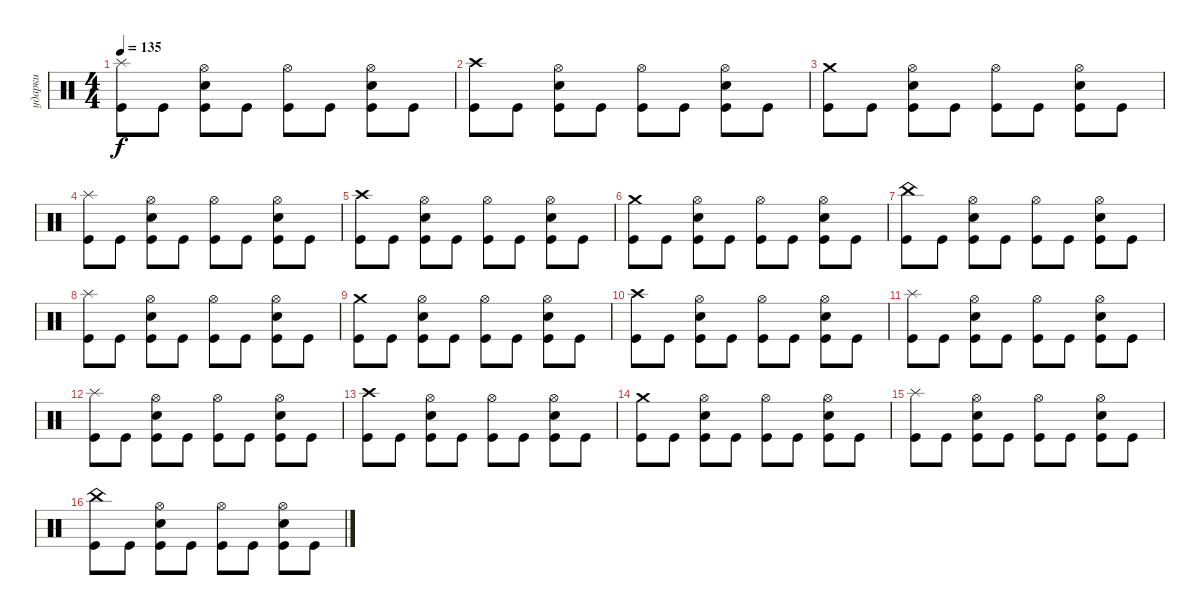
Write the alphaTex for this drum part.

\track ("ударки" "ударки") {instrument percussion}
\staff {score}
\articulation defaults
\ts (4 4)
\tempo 135
\clef neutral
\ks c
("Kick (hit)" "Splash (hit)").8{dy f} "Kick (hit)".8 ("Kick (hit)" "Electric Snare (hit)" "Hi-Hat (open)").8 "Kick (hit)".8 ("Kick (hit)" "Hi-Hat (open)").8 "Kick (hit)".8 ("Kick (hit)" "Electric Snare (hit)" "Hi-Hat (open)").8 "Kick (hit)".8 |
("Kick (hit)" "Crash high (hit)").8 "Kick (hit)".8 ("Kick (hit)" "Electric Snare (hit)" "Hi-Hat (open)").8 "Kick (hit)".8 ("Kick (hit)" "Hi-Hat (open)").8 "Kick (hit)".8 ("Kick (hit)" "Electric Snare (hit)" "Hi-Hat (open)").8 "Kick (hit)".8 |
("Kick (hit)" "Crash medium (hit)").8 "Kick (hit)".8 ("Kick (hit)" "Electric Snare (hit)" "Hi-Hat (open)").8 "Kick (hit)".8 ("Kick (hit)" "Hi-Hat (open)").8 "Kick (hit)".8 ("Kick (hit)" "Electric Snare (hit)" "Hi-Hat (open)").8 "Kick (hit)".8 |
("Kick (hit)" "Splash (hit)").8 "Kick (hit)".8 ("Kick (hit)" "Electric Snare (hit)" "Hi-Hat (open)").8 "Kick (hit)".8 ("Kick (hit)" "Hi-Hat (open)").8 "Kick (hit)".8 ("Kick (hit)" "Electric Snare (hit)" "Hi-Hat (open)").8 "Kick (hit)".8 |
("Kick (hit)" "Crash high (hit)").8 "Kick (hit)".8 ("Kick (hit)" "Electric Snare (hit)" "Hi-Hat (open)").8 "Kick (hit)".8 ("Kick (hit)" "Hi-Hat (open)").8 "Kick (hit)".8 ("Kick (hit)" "Electric Snare (hit)" "Hi-Hat (open)").8 "Kick (hit)".8 |
("Kick (hit)" "Crash medium (hit)").8 "Kick (hit)".8 ("Kick (hit)" "Electric Snare (hit)" "Hi-Hat (open)").8 "Kick (hit)".8 ("Kick (hit)" "Hi-Hat (open)").8 "Kick (hit)".8 ("Kick (hit)" "Electric Snare (hit)" "Hi-Hat (open)").8 "Kick (hit)".8 |
("Kick (hit)" "China (hit)").8 "Kick (hit)".8 ("Kick (hit)" "Electric Snare (hit)" "Hi-Hat (open)").8 "Kick (hit)".8 ("Kick (hit)" "Hi-Hat (open)").8 "Kick (hit)".8 ("Kick (hit)" "Electric Snare (hit)" "Hi-Hat (open)").8 "Kick (hit)".8 |
("Kick (hit)" "Splash (hit)").8 "Kick (hit)".8 ("Kick (hit)" "Electric Snare (hit)" "Hi-Hat (open)").8 "Kick (hit)".8 ("Kick (hit)" "Hi-Hat (open)").8 "Kick (hit)".8 ("Kick (hit)" "Electric Snare (hit)" "Hi-Hat (open)").8 "Kick (hit)".8 |
("Kick (hit)" "Crash medium (hit)").8 "Kick (hit)".8 ("Kick (hit)" "Electric Snare (hit)" "Hi-Hat (open)").8 "Kick (hit)".8 ("Kick (hit)" "Hi-Hat (open)").8 "Kick (hit)".8 ("Kick (hit)" "Electric Snare (hit)" "Hi-Hat (open)").8 "Kick (hit)".8 |
("Kick (hit)" "Crash high (hit)").8 "Kick (hit)".8 ("Kick (hit)" "Electric Snare (hit)" "Hi-Hat (open)").8 "Kick (hit)".8 ("Kick (hit)" "Hi-Hat (open)").8 "Kick (hit)".8 ("Kick (hit)" "Electric Snare (hit)" "Hi-Hat (open)").8 "Kick (hit)".8 |
("Kick (hit)" "Splash (hit)").8 "Kick (hit)".8 ("Kick (hit)" "Electric Snare (hit)" "Hi-Hat (open)").8 "Kick (hit)".8 ("Kick (hit)" "Hi-Hat (open)").8 "Kick (hit)".8 ("Kick (hit)" "Electric Snare (hit)" "Hi-Hat (open)").8 "Kick (hit)".8 |
("Kick (hit)" "Splash (hit)").8 "Kick (hit)".8 ("Kick (hit)" "Electric Snare (hit)" "Hi-Hat (open)").8 "Kick (hit)".8 ("Kick (hit)" "Hi-Hat (open)").8 "Kick (hit)".8 ("Kick (hit)" "Electric Snare (hit)" "Hi-Hat (open)").8 "Kick (hit)".8 |
("Kick (hit)" "Crash high (hit)").8 "Kick (hit)".8 ("Kick (hit)" "Electric Snare (hit)" "Hi-Hat (open)").8 "Kick (hit)".8 ("Kick (hit)" "Hi-Hat (open)").8 "Kick (hit)".8 ("Kick (hit)" "Electric Snare (hit)" "Hi-Hat (open)").8 "Kick (hit)".8 |
("Kick (hit)" "Crash medium (hit)").8 "Kick (hit)".8 ("Kick (hit)" "Electric Snare (hit)" "Hi-Hat (open)").8 "Kick (hit)".8 ("Kick (hit)" "Hi-Hat (open)").8 "Kick (hit)".8 ("Kick (hit)" "Electric Snare (hit)" "Hi-Hat (open)").8 "Kick (hit)".8 |
("Kick (hit)" "Splash (hit)").8 "Kick (hit)".8 ("Kick (hit)" "Electric Snare (hit)" "Hi-Hat (open)").8 "Kick (hit)".8 ("Kick (hit)" "Hi-Hat (open)").8 "Kick (hit)".8 ("Kick (hit)" "Electric Snare (hit)" "Hi-Hat (open)").8 "Kick (hit)".8 |
("Kick (hit)" "China (hit)").8 "Kick (hit)".8 ("Kick (hit)" "Electric Snare (hit)" "Hi-Hat (open)").8 "Kick (hit)".8 ("Kick (hit)" "Hi-Hat (open)").8 "Kick (hit)".8 ("Kick (hit)" "Electric Snare (hit)" "Hi-Hat (open)").8 "Kick (hit)".8
